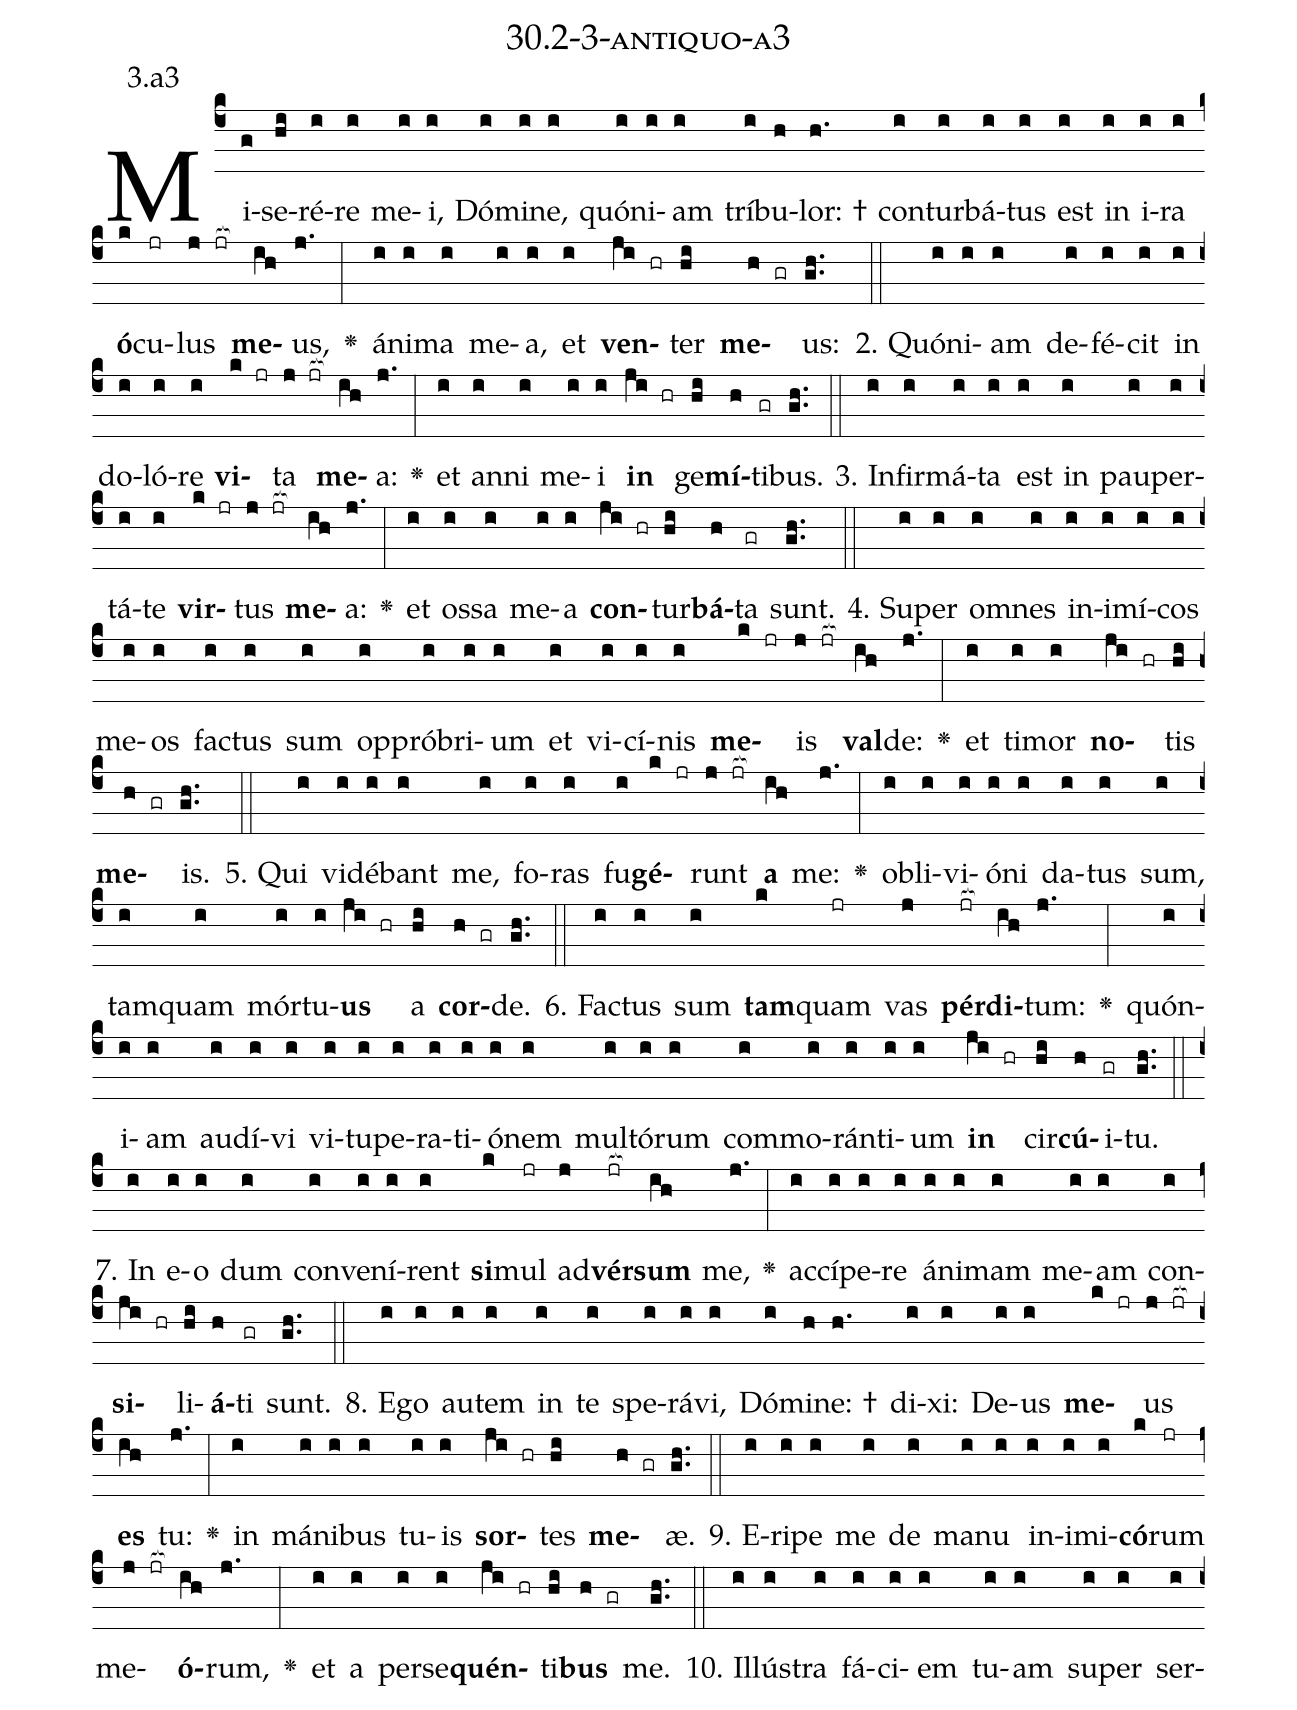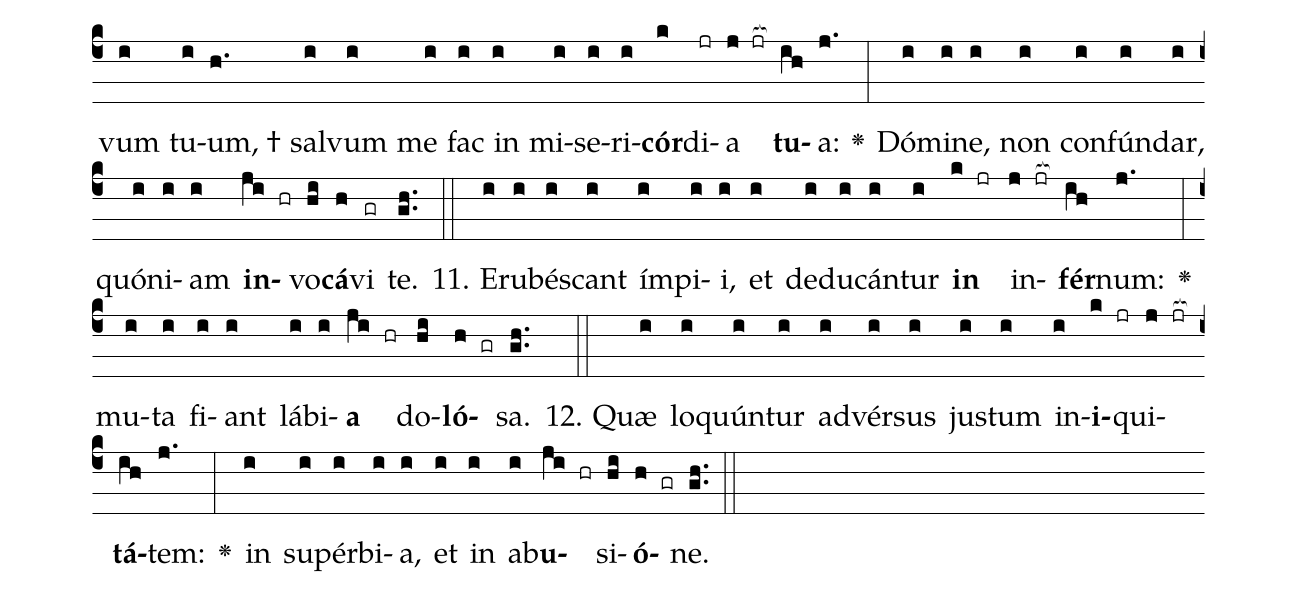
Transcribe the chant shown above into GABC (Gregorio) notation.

name: 30.2-3-antiquo-a3;
annotation: 3.a3;
%%
(c4)Mi(g)se(hi)ré(i)re(i) me(i)i,(i) Dó(i)mi(i)ne,(i) quón(i)i(i)am(i) trí(i)bu(h)lor: †(h.) con(i)tur(i)bá(i)tus(i) est(i) in(i) i(i)ra(i) <b>ó</b>(k)cu(jr)lus(j jr[ocb:1{]) <b>me</b>(ih[ocb:0}])us,(j.) <v>\greheightstar</v>(:) á(i)ni(i)ma(i) me(i)a,(i) et(i) <b>ven</b>(ji hr)ter(hi) <b>me</b>(h gr)us:(gh..) (::)
2. Quón(i)i(i)am(i) de(i)fé(i)cit(i) in(i) do(i)ló(i)re(i) <b>vi</b>(k jr)ta(j jr[ocb:1{]) <b>me</b>(ih[ocb:0}])a:(j.) <v>\greheightstar</v>(:) et(i) an(i)ni(i) me(i)i(i) <b>in</b>(ji hr) ge(hi)<b>mí</b>(h)ti(gr)bus.(gh..) (::)
3. In(i)fir(i)má(i)ta(i) est(i) in(i) pau(i)per(i)tá(i)te(i) <b>vir</b>(k jr)tus(j jr[ocb:1{]) <b>me</b>(ih[ocb:0}])a:(j.) <v>\greheightstar</v>(:) et(i) os(i)sa(i) me(i)a(i) <b>con</b>(ji hr)tur(hi)<b>bá</b>(h)ta(gr) sunt.(gh..) (::)
4. Su(i)per(i) om(i)nes(i) in(i)i(i)mí(i)cos(i) me(i)os(i) fac(i)tus(i) sum(i) op(i)pró(i)bri(i)um(i) et(i) vi(i)cí(i)nis(i) <b>me</b>(k jr)is(j jr[ocb:1{]) <b>val</b>(ih[ocb:0}])de:(j.) <v>\greheightstar</v>(:) et(i) ti(i)mor(i) <b>no</b>(ji hr)tis(hi) <b>me</b>(h gr)is.(gh..) (::)
5. Qui(i) vi(i)dé(i)bant(i) me,(i) fo(i)ras(i) fu(i)<b>gé</b>(k jr)runt(j jr[ocb:1{]) <b>a</b>(ih[ocb:0}]) me:(j.) <v>\greheightstar</v>(:) ob(i)li(i)vi(i)ó(i)ni(i) da(i)tus(i) sum,(i) tam(i)quam(i) mór(i)tu(i)<b>us</b>(ji hr) a(hi) <b>cor</b>(h gr)de.(gh..) (::)
6. Fac(i)tus(i) sum(i) <b>tam</b>(k)quam(jr) vas(j) <b>pér</b>(jr[ocb:1{])<b>di</b>(ih[ocb:0}])tum:(j.) <v>\greheightstar</v>(:) quón(i)i(i)am(i) au(i)dí(i)vi(i) vi(i)tu(i)pe(i)ra(i)ti(i)ó(i)nem(i) mul(i)tó(i)rum(i) com(i)mo(i)rán(i)ti(i)um(i) <b>in</b>(ji hr) cir(hi)<b>cú</b>(h)i(gr)tu.(gh..) (::)
7. In(i) e(i)o(i) dum(i) con(i)ve(i)ní(i)rent(i) <b>si</b>(k)mul(jr) ad(j)<b>vér</b>(jr[ocb:1{])<b>sum</b>(ih[ocb:0}]) me,(j.) <v>\greheightstar</v>(:) ac(i)cí(i)pe(i)re(i) á(i)ni(i)mam(i) me(i)am(i) con(i)<b>si</b>(ji hr)li(hi)<b>á</b>(h)ti(gr) sunt.(gh..) (::)
8. E(i)go(i) au(i)tem(i) in(i) te(i) spe(i)rá(i)vi,(i) Dó(i)mi(h)ne: †(h.) di(i)xi:(i) De(i)us(i) <b>me</b>(k jr)us(j jr[ocb:1{]) <b>es</b>(ih[ocb:0}]) tu:(j.) <v>\greheightstar</v>(:) in(i) má(i)ni(i)bus(i) tu(i)is(i) <b>sor</b>(ji hr)tes(hi) <b>me</b>(h gr)æ.(gh..) (::)
9. E(i)ri(i)pe(i) me(i) de(i) ma(i)nu(i) in(i)i(i)mi(i)<b>có</b>(k)rum(jr) me(j jr[ocb:1{])<b>ó</b>(ih[ocb:0}])rum,(j.) <v>\greheightstar</v>(:) et(i) a(i) per(i)se(i)<b>quén</b>(ji hr)ti(hi)<b>bus</b>(h gr) me.(gh..) (::)
10. Il(i)lús(i)tra(i) fá(i)ci(i)em(i) tu(i)am(i) su(i)per(i) ser(i)vum(i) tu(i)um, †(h.) sal(i)vum(i) me(i) fac(i) in(i) mi(i)se(i)ri(i)<b>cór</b>(k)di(jr)a(j jr[ocb:1{]) <b>tu</b>(ih[ocb:0}])a:(j.) <v>\greheightstar</v>(:) Dó(i)mi(i)ne,(i) non(i) con(i)fún(i)dar,(i) quón(i)i(i)am(i) <b>in</b>(ji hr)vo(hi)<b>cá</b>(h)vi(gr) te.(gh..) (::)
11. E(i)ru(i)bés(i)cant(i) ím(i)pi(i)i,(i) et(i) de(i)du(i)cán(i)tur(i) <b>in</b>(k jr) in(j jr[ocb:1{])<b>fér</b>(ih[ocb:0}])num:(j.) <v>\greheightstar</v>(:) mu(i)ta(i) fi(i)ant(i) lá(i)bi(i)<b>a</b>(ji hr) do(hi)<b>ló</b>(h gr)sa.(gh..) (::)
12. Quæ(i) lo(i)quún(i)tur(i) ad(i)vér(i)sus(i) jus(i)tum(i) in(i)<b>i</b>(k jr)qui(j jr[ocb:1{])<b>tá</b>(ih[ocb:0}])tem:(j.) <v>\greheightstar</v>(:) in(i) su(i)pér(i)bi(i)a,(i) et(i) in(i) ab(i)<b>u</b>(ji hr)si(hi)<b>ó</b>(h gr)ne.(gh..) (::)
